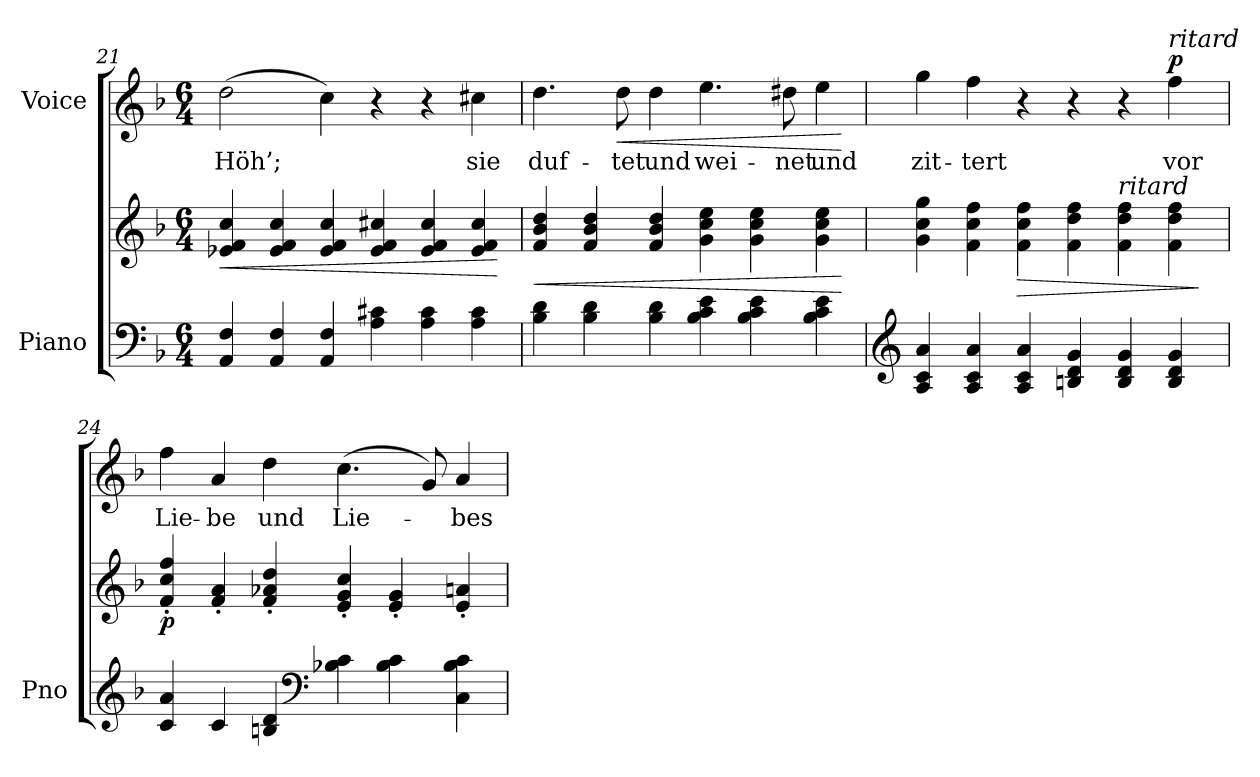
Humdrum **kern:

**kern	**kern	**dynam	**kern	**text	**dynam
*part2	*part2	*part2	*part1	*part1	*part1
*staff3	*staff2	*staff2/3	*staff1	*staff1	*staff1
*I"Piano	*	*	*I"Voice	*	*
*I'Pno	*	*	*	*	*
*clefF4	*clefG2	*	*clefG2	*	*
*k[b-]	*k[b-]	*	*k[b-]	*	*
*M6/4	*M6/4	*	*M6/4	*	*
=21	=21	=21	=21	=21	=21
!	!	!LO:HP:b	!	!	!
4AA/ 4F/	4e-X/ 4f/ 4cc/	<	(2dd\	Höh’;	.
4AA/ 4F/	4e-/ 4f/ 4cc/	.	.	.	.
4AA/ 4F/	4e-/ 4f/ 4cc/	.	4cc\)	.	.
4A\ 4c#X\	4e-/ 4f/ 4cc#X/	.	4r	.	.
4A\ 4c#\	4e-/ 4f/ 4cc#/	.	4r	.	.
4A\ 4c#\	4e-/ 4f/ 4cc#/	.	4cc#X\	sie	.
.	.	[	.	.	.
=22	=22	=22	=22	=22	=22
!	!	!LO:HP:b	!	!	!
4B-\ 4d\	4f/ 4b-/ 4dd/	<	4.dd\	duf-	.
4B-\ 4d\	4f/ 4b-/ 4dd/	.	.	.	.
!	!	!	!	!	!LO:HP:b
.	.	.	8dd\	-tet	<
4B-\ 4d\	4f/ 4b-/ 4dd/	.	4dd\	und	.
4B-\ 4c\ 4e\	4g\ 4cc\ 4ee\	.	4.ee\	wei-	.
4B-\ 4c\ 4e\	4g\ 4cc\ 4ee\	.	.	.	.
.	.	.	8dd#X\	-net	.
4B-\ 4c\ 4e\	4g\ 4cc\ 4ee\	.	4ee\	und	.
.	.	[	.	.	[
=23	=23	=23	=23	=23	=23
*clefG2	*	*	*	*	*
4A/ 4c/ 4a/	4g\ 4cc\ 4gg\	.	4gg\	zit-	.
4A/ 4c/ 4a/	4f\ 4cc\ 4ff\	.	4ff\	-tert	.
!	!	!LO:HP:b	!	!	!
4A/ 4c/ 4a/	4f\ 4cc\ 4ff\	>	4r	.	.
4Bn/ 4d/ 4g/	4f\ 4dd\ 4ff\	.	4r	.	.
!	!LO:TX:i:t=ritard	!	!	!	!
4B/ 4d/ 4g/	4f\ 4dd\ 4ff\	.	4r	.	.
!	!	!	!LO:TX:i:t=ritard	!	!
!	!	!	!	!	!LO:DY:a
4B/ 4d/ 4g/	4f\ 4dd\ 4ff\	.	4ff\	vor	p
.	.	]	.	.	.
=24	=24	=24	=24	=24	=24
!	!	!LO:DY:b	!	!	!
4c/ 4a/	4f/' 4cc/' 4ff/'	p	4ff\	Lie-	.
4c/	4f/' 4a/'	.	4a/	-be	.
4Bn/ 4d/	4f/' 4a-X/' 4dd/'	.	4dd\	und	.
*clefF4	*	*	*	*	*
4B-X\ 4c\	4e/' 4g/' 4cc/'	.	(4.cc\	Lie-	.
4B-\ 4c\	4e/' 4g/'	.	.	.	.
.	.	.	8g/)	.	.
4C\ 4B-\ 4c\	4e/' 4an/'	.	4a/	-bes-	.
=	=	=	=	=	=
*-	*-	*-	*-	*-	*-
